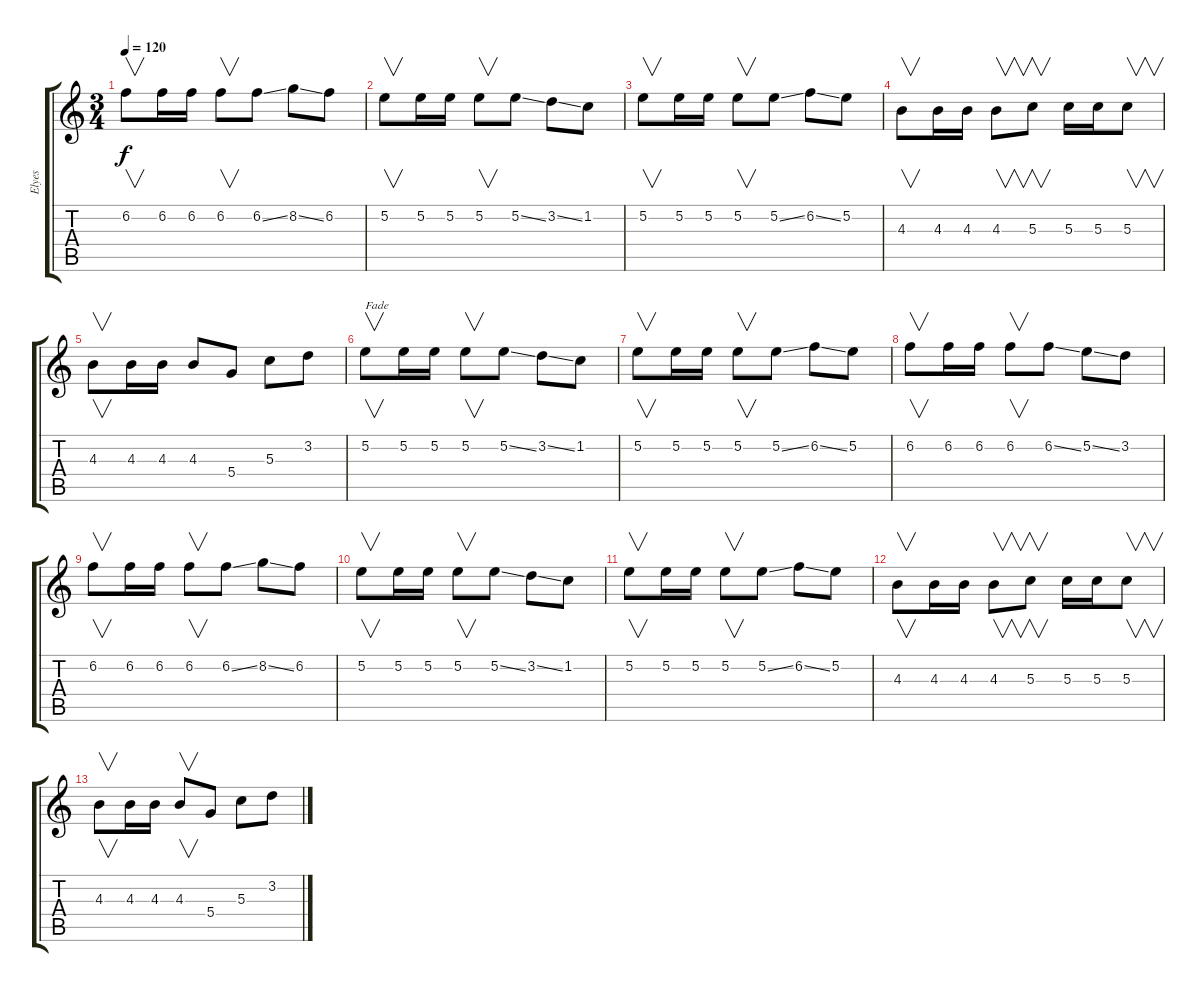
\track ("Elyes" "Elyes") {instrument distortionguitar}
\staff {score tabs}
\tuning (E4 B3 G3 D3 A2 E2) {hide}
\ts (3 4)
\tempo 120
\clef g2
\ks c
6.2.8{v dy f} 6.2.16 6.2.16 6.2.8{v} 6.2{ss}.8 8.2{ss}.8 6.2.8 |
5.2.8{v} 5.2.16 5.2.16 5.2.8{v} 5.2{ss}.8 3.2{ss}.8 1.2.8 |
5.2.8{v} 5.2.16 5.2.16 5.2.8{v} 5.2{ss}.8 6.2{ss}.8 5.2.8 |
4.3.8{v} 4.3.16 4.3.16 4.3.8{v} 5.3.8{v} 5.3.16 5.3.16 5.3.8{v} |
4.3.8{v} 4.3.16 4.3.16 4.3.8 5.4.8 5.3.8 3.2.8 |
5.2.8{v txt "Fade " volume 12} 5.2.16 5.2.16 5.2.8{v} 5.2{ss}.8 3.2{ss}.8 1.2.8 |
5.2.8{v} 5.2.16 5.2.16 5.2.8{v} 5.2{ss}.8 6.2{ss}.8 5.2.8 |
6.2.8{v volume 8} 6.2.16 6.2.16 6.2.8{v} 6.2{ss}.8 5.2{ss}.8 3.2.8 |
6.2.8{v} 6.2.16 6.2.16 6.2.8{v} 6.2{ss}.8 8.2{ss}.8 6.2.8 |
5.2.8{v volume 4} 5.2.16 5.2.16 5.2.8{v} 5.2{ss}.8 3.2{ss}.8 1.2.8 |
5.2.8{v} 5.2.16 5.2.16 5.2.8{v} 5.2{ss}.8 6.2{ss}.8 5.2.8 |
4.3.8{v volume 0} 4.3.16 4.3.16 4.3.8{v} 5.3.8{v} 5.3.16 5.3.16 5.3.8{v} |
4.3.8{v} 4.3.16 4.3.16 4.3.8{v} 5.4.8 5.3.8 3.2.8
